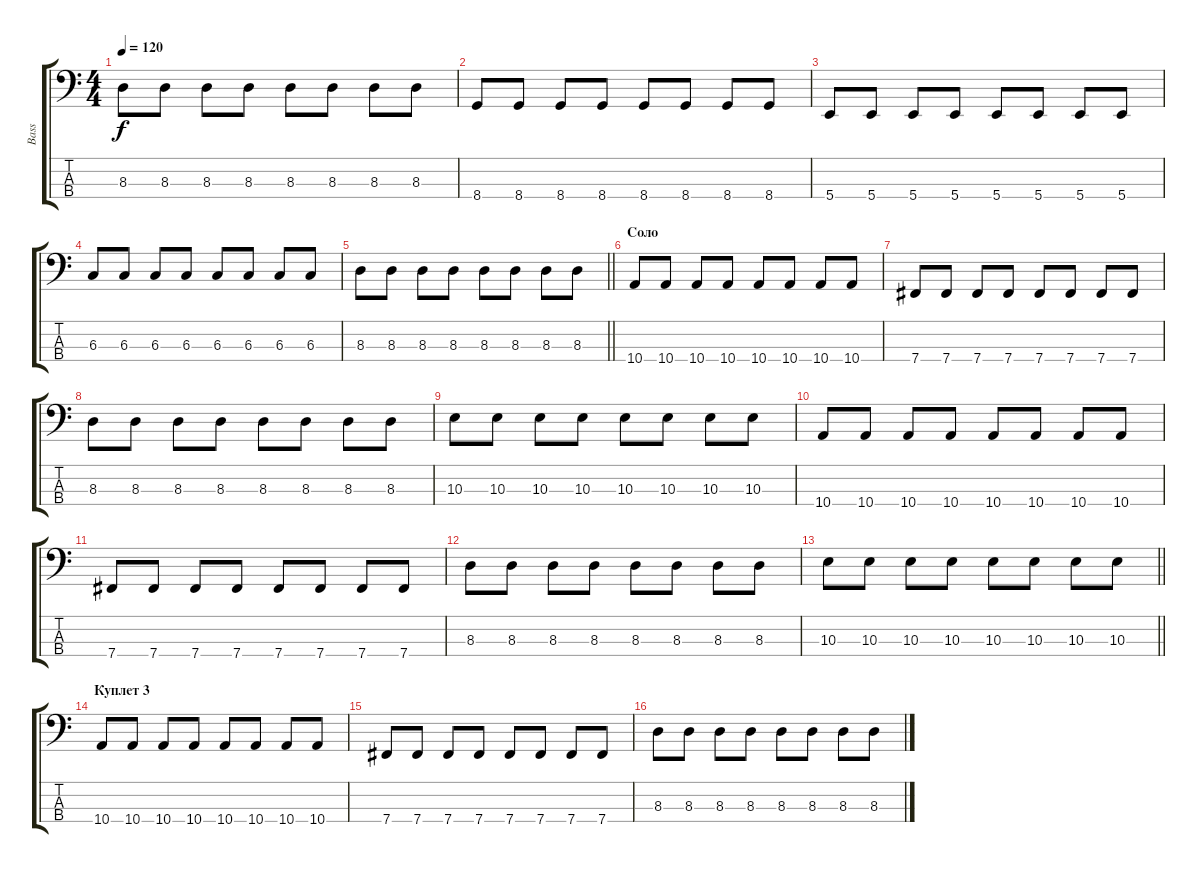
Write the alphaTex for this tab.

\track ("Bass" "Bass") {instrument electricbasspick}
\staff {score tabs}
\tuning (E2 B1 Gb1 B0) {hide}
\ts (4 4)
\tempo 120
\clef f4
\ks c
8.3.8{dy f} 8.3.8 8.3.8 8.3.8 8.3.8 8.3.8 8.3.8 8.3.8 |
8.4.8 8.4.8 8.4.8 8.4.8 8.4.8 8.4.8 8.4.8 8.4.8 |
5.4.8 5.4.8 5.4.8 5.4.8 5.4.8 5.4.8 5.4.8 5.4.8 |
6.3.8 6.3.8 6.3.8 6.3.8 6.3.8 6.3.8 6.3.8 6.3.8 |
\barLineRight lightlight
8.3.8 8.3.8 8.3.8 8.3.8 8.3.8 8.3.8 8.3.8 8.3.8 |
\section ("" "Соло")
10.4.8 10.4.8 10.4.8 10.4.8 10.4.8 10.4.8 10.4.8 10.4.8 |
7.4.8 7.4.8 7.4.8 7.4.8 7.4.8 7.4.8 7.4.8 7.4.8 |
8.3.8 8.3.8 8.3.8 8.3.8 8.3.8 8.3.8 8.3.8 8.3.8 |
10.3.8 10.3.8 10.3.8 10.3.8 10.3.8 10.3.8 10.3.8 10.3.8 |
10.4.8 10.4.8 10.4.8 10.4.8 10.4.8 10.4.8 10.4.8 10.4.8 |
7.4.8 7.4.8 7.4.8 7.4.8 7.4.8 7.4.8 7.4.8 7.4.8 |
8.3.8 8.3.8 8.3.8 8.3.8 8.3.8 8.3.8 8.3.8 8.3.8 |
\barLineRight lightlight
10.3.8 10.3.8 10.3.8 10.3.8 10.3.8 10.3.8 10.3.8 10.3.8 |
\section ("" "Куплет 3")
10.4.8 10.4.8 10.4.8 10.4.8 10.4.8 10.4.8 10.4.8 10.4.8 |
7.4.8 7.4.8 7.4.8 7.4.8 7.4.8 7.4.8 7.4.8 7.4.8 |
8.3.8 8.3.8 8.3.8 8.3.8 8.3.8 8.3.8 8.3.8 8.3.8
